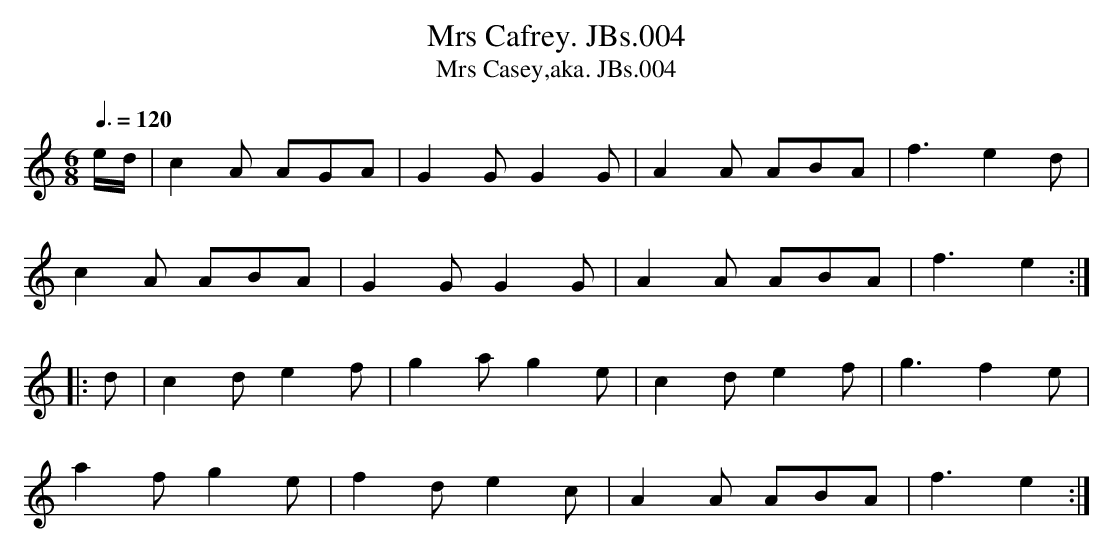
X:1
T:Mrs Cafrey. JBs.004
T:Mrs Casey,aka. JBs.004
L:1/8
M:6/8
Q:3/8=120
K:C
e/d/|c2A AGA|G2GG2G|A2A ABA|f3e2d|!
c2A ABA|G2GG2G|A2A ABA|f3e2:|!
|:d|c2de2f|g2ag2e|c2de2f|g3f2e|!
a2fg2e|f2de2c|A2A ABA|f3e2:|
